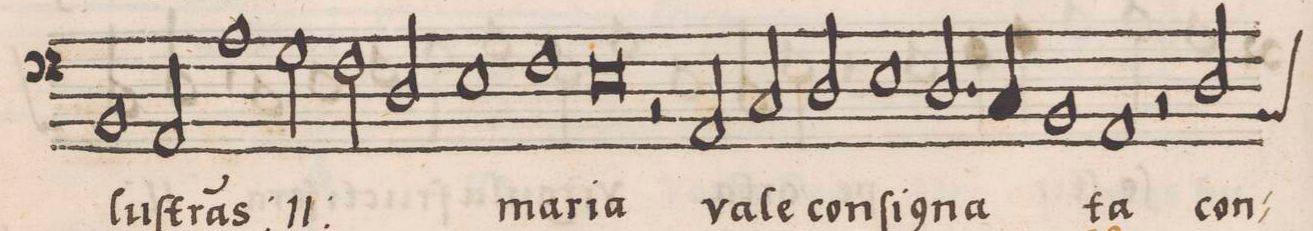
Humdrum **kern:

**kern	**text
*I"BASSVS	*
*clefF4	*
*k[]	*
*met(C)	*
*M2/1	*
1BB	-luſ-
2AA/	-tra(n)s
*	*ij
1A\	et
=55-	=55-
2G\	ill-
2F\	-luſ-
2D/	-tra(n)s
*	*Xij
=56-	=56-
1E	ma-
1F	-ri-
=57-	=57-
0E	-a
=58-	=58-
2r	.
2AA/	va-
2C/	-le
2D/	con-
=59-	=59-
1E	-ſi-
2.D/	-gna-
4C/	.
=60-	=60-
1BB	.
1AA	-ta
=61-	=61-
2r	.
2D/	con-
*custos:BB	*
*-	*-
